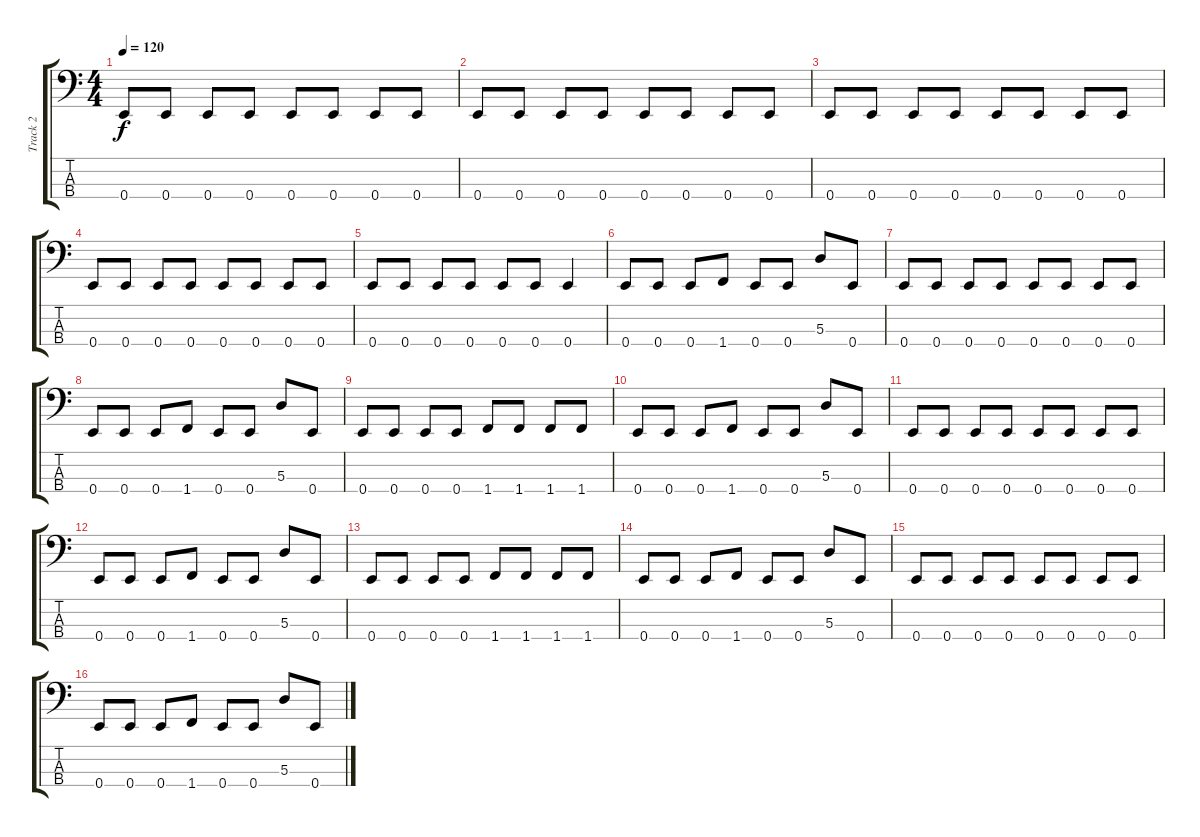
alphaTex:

\track ("Track 2" "Track 2") {instrument electricbassfinger}
\staff {score tabs}
\tuning (G2 D2 A1 E1) {hide}
\ts (4 4)
\tempo 120
\clef f4
\ks c
0.4.8{dy f} 0.4.8 0.4.8 0.4.8 0.4.8 0.4.8 0.4.8 0.4.8 |
0.4.8 0.4.8 0.4.8 0.4.8 0.4.8 0.4.8 0.4.8 0.4.8 |
0.4.8 0.4.8 0.4.8 0.4.8 0.4.8 0.4.8 0.4.8 0.4.8 |
0.4.8 0.4.8 0.4.8 0.4.8 0.4.8 0.4.8 0.4.8 0.4.8 |
0.4.8 0.4.8 0.4.8 0.4.8 0.4.8 0.4.8 0.4.4 |
0.4.8 0.4.8 0.4.8 1.4.8 0.4.8 0.4.8 5.3.8 0.4.8 |
0.4.8 0.4.8 0.4.8 0.4.8 0.4.8 0.4.8 0.4.8 0.4.8 |
0.4.8 0.4.8 0.4.8 1.4.8 0.4.8 0.4.8 5.3.8 0.4.8 |
0.4.8 0.4.8 0.4.8 0.4.8 1.4.8 1.4.8 1.4.8 1.4.8 |
0.4.8 0.4.8 0.4.8 1.4.8 0.4.8 0.4.8 5.3.8 0.4.8 |
0.4.8 0.4.8 0.4.8 0.4.8 0.4.8 0.4.8 0.4.8 0.4.8 |
0.4.8 0.4.8 0.4.8 1.4.8 0.4.8 0.4.8 5.3.8 0.4.8 |
0.4.8 0.4.8 0.4.8 0.4.8 1.4.8 1.4.8 1.4.8 1.4.8 |
0.4.8 0.4.8 0.4.8 1.4.8 0.4.8 0.4.8 5.3.8 0.4.8 |
0.4.8 0.4.8 0.4.8 0.4.8 0.4.8 0.4.8 0.4.8 0.4.8 |
0.4.8 0.4.8 0.4.8 1.4.8 0.4.8 0.4.8 5.3.8 0.4.8
